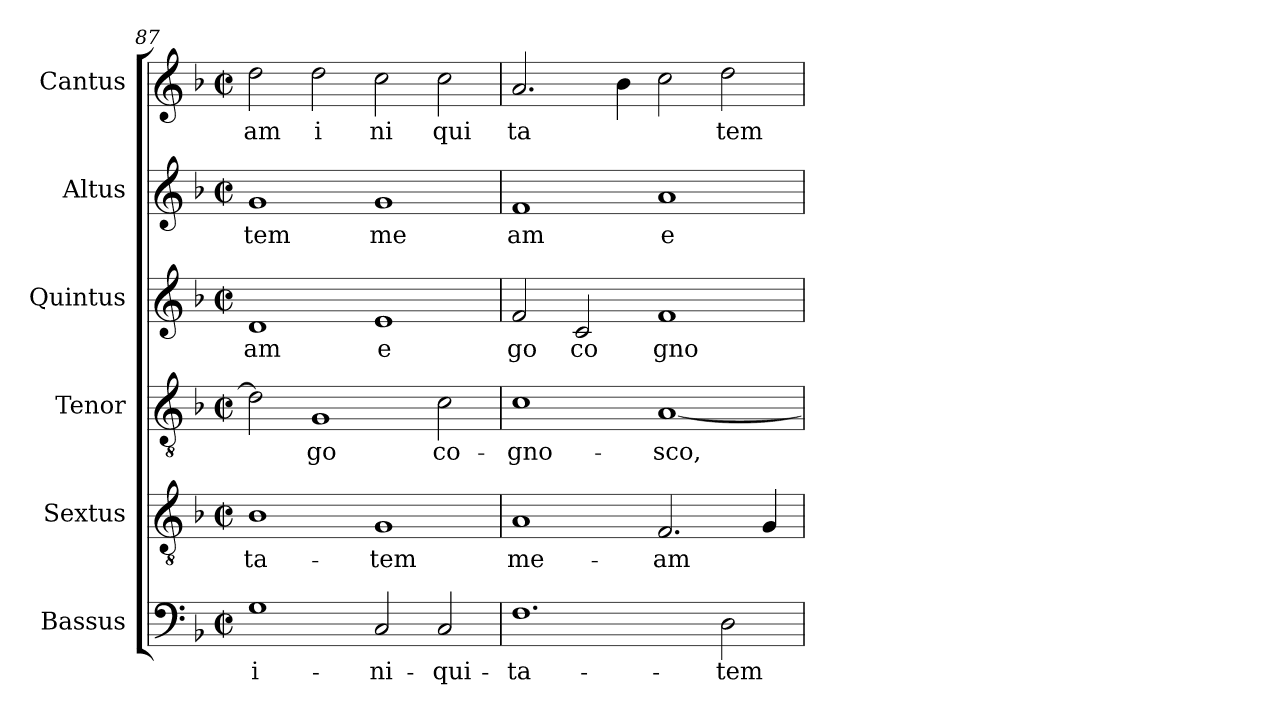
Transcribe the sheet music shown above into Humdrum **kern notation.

**kern	**text	**kern	**text	**kern	**text	**kern	**text	**kern	**text	**kern	**text
*part6	*part6	*part5	*part5	*part4	*part4	*part3	*part3	*part2	*part2	*part1	*part1
*staff6	*staff6	*staff5	*staff5	*staff4	*staff4	*staff3	*staff3	*staff2	*staff2	*staff1	*staff1
*I"Bassus	*	*I"Sextus	*	*I"Tenor	*	*I"Quintus	*	*I"Altus	*	*I"Cantus	*
*clefF4	*	*clefGv2	*	*clefGv2	*	*clefG2	*	*clefG2	*	*clefG2	*
*k[b-]	*	*k[b-]	*	*k[b-]	*	*k[b-]	*	*k[b-]	*	*k[b-]	*
*F:	*	*F:	*	*F:	*	*F:	*	*F:	*	*F:	*
*M2/2	*	*M2/2	*	*M2/2	*	*M2/2	*	*M2/2	*	*M2/2	*
*met(c|)	*	*met(c|)	*	*met(c|)	*	*met(c|)	*	*met(c|)	*	*met(c|)	*
=87	=87	=87	=87	=87	=87	=87	=87	=87	=87	=87	=87
!	!LO:LY:b:cj	!	!LO:LY:b:cj	!	!	!	!LO:LY:b:cj	!	!LO:LY:b:cj	!	!LO:LY:b:cj
1G	i-	1B-	-ta-	2d\]	.	1d	am	1g	tem	2dd\	am
!	!	!	!	!	!LO:LY:b:cj	!	!	!	!	!	!LO:LY:b:cj
.	.	.	.	1G	-go	.	.	.	.	2dd\	i
!	!LO:LY:b:cj	!	!LO:LY:b:cj	!	!	!	!LO:LY:b:cj	!	!LO:LY:b:cj	!	!LO:LY:b:cj
2C/	-ni-	1G	-tem	.	.	1e	e	1g	me	2cc\	ni
!	!LO:LY:b:cj	!	!	!	!LO:LY:b:cj	!	!	!	!	!	!LO:LY:b:cj
2C/	-qui-	.	.	2c\	co-	.	.	.	.	2cc\	qui
=88	=88	=88	=88	=88	=88	=88	=88	=88	=88	=88	=88
!	!LO:LY:b:cj	!	!LO:LY:b:cj	!	!LO:LY:b:cj	!	!LO:LY:b:cj	!	!LO:LY:b:cj	!	!LO:LY:b:cj
1.F	-ta-	1A	me-	1c	-gno-	2f/	go	1f	am	2.a/	ta
!	!	!	!	!	!	!	!LO:LY:b:cj	!	!	!	!
.	.	.	.	.	.	2c/	co	.	.	.	.
.	.	.	.	.	.	.	.	.	.	4b-\	.
!	!	!	!LO:LY:b	!	!LO:LY:b:cj	!	!LO:LY:b:cj	!	!LO:LY:b:cj	!	!
.	.	2.F/	-am	[>1A	-sco,	1f	gno	1a	e	2cc\	.
!	!LO:LY:b:cj	!	!	!	!	!	!	!	!	!	!LO:LY:b:cj
2D\	-tem	.	.	.	.	.	.	.	.	2dd\	tem
.	.	4G/	.	.	.	.	.	.	.	.	.
=	=	=	=	=	=	=	=	=	=	=	=
*-	*-	*-	*-	*-	*-	*-	*-	*-	*-	*-	*-
